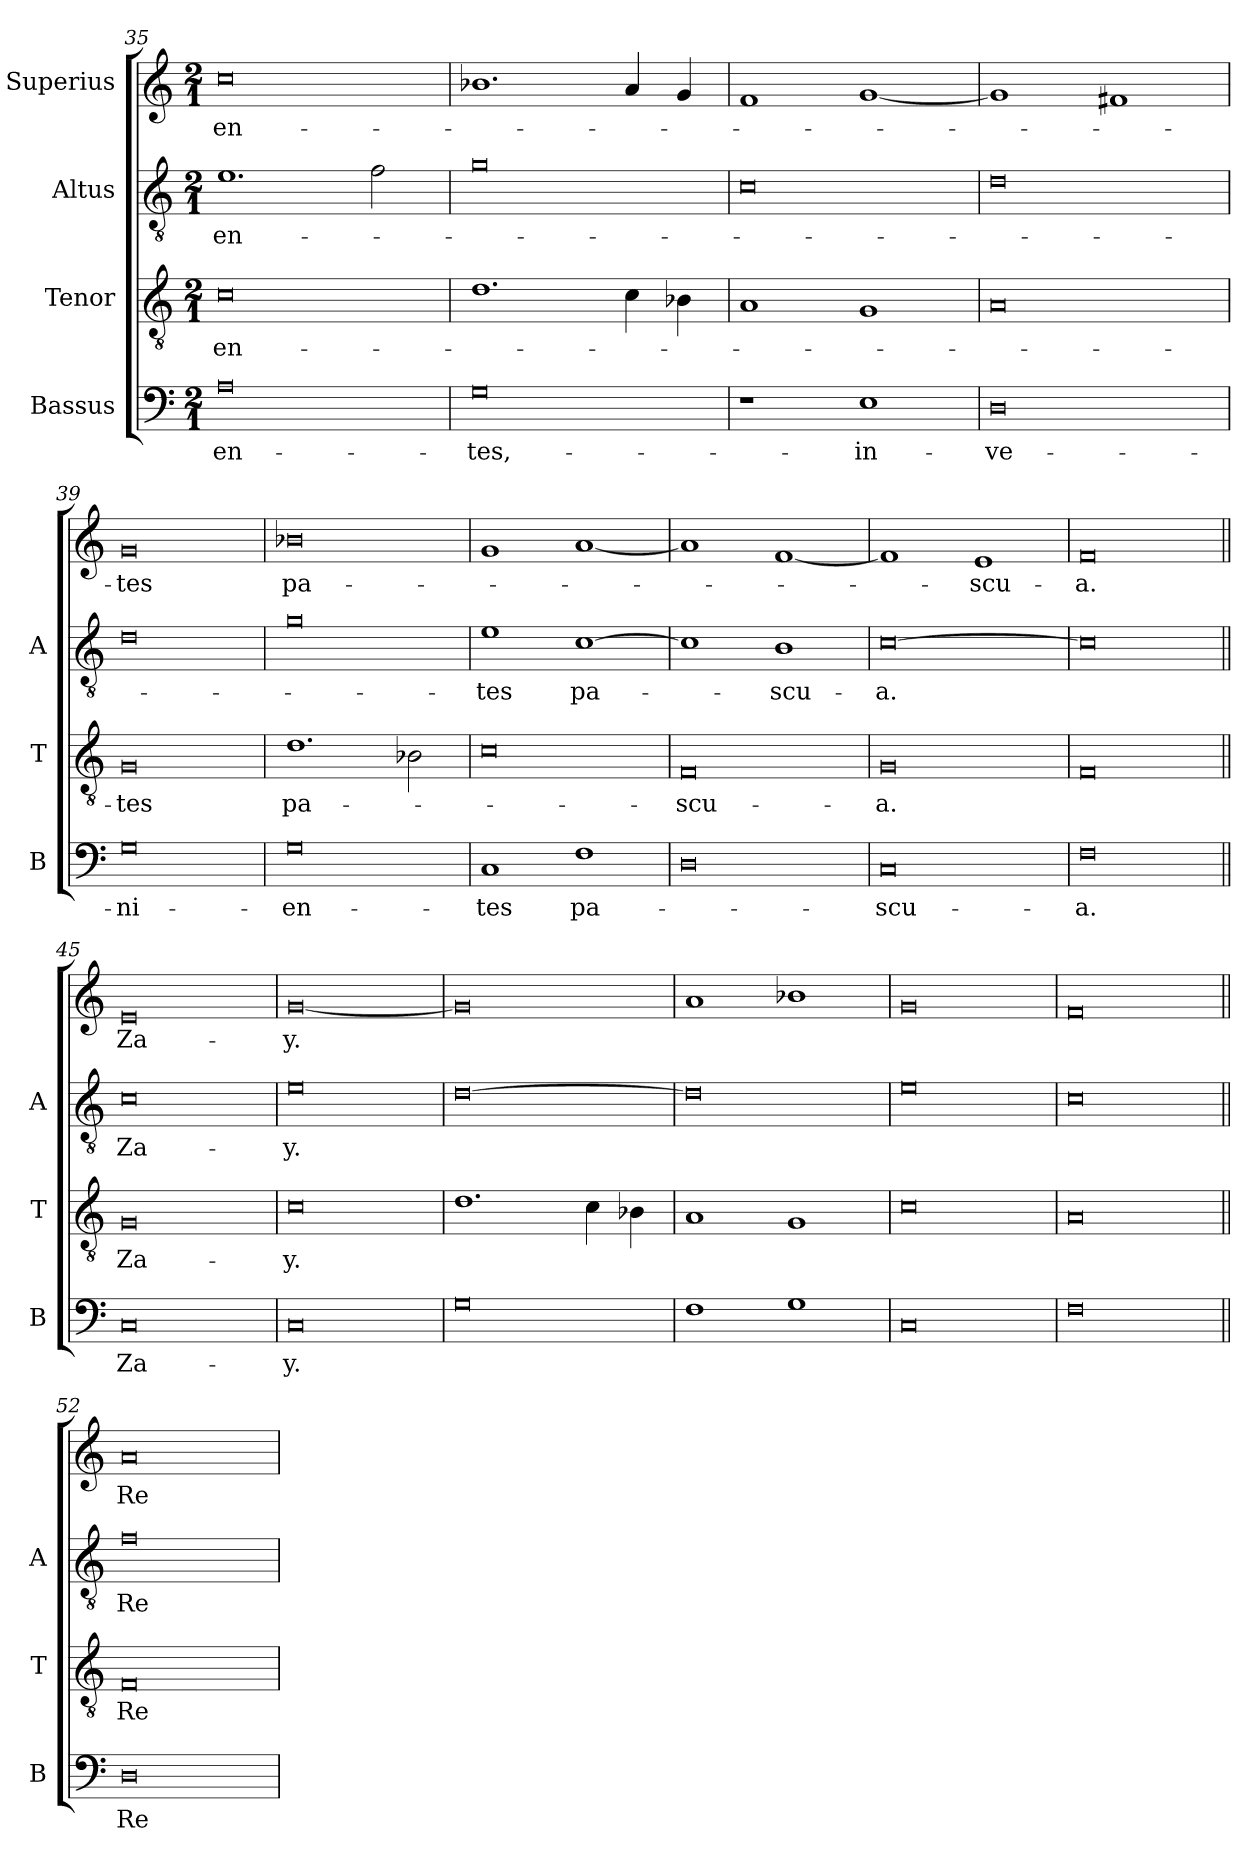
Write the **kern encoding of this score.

**kern	**text	**kern	**text	**kern	**text	**kern	**text
*part4	*part4	*part3	*part3	*part2	*part2	*part1	*part1
*staff4	*staff4	*staff3	*staff3	*staff2	*staff2	*staff1	*staff1
*I"Bassus	*	*I"Tenor	*	*I"Altus	*	*I"Superius	*
*I'B	*	*I'T	*	*I'A	*	*	*
*clefF4	*	*clefGv2	*	*clefGv2	*	*clefG2	*
*k[]	*	*k[]	*	*k[]	*	*k[]	*
*M2/1	*	*M2/1	*	*M2/1	*	*M2/1	*
=35	=35	=35	=35	=35	=35	=35	=35
0A	-en-	0c	-en-	1.e	-en-	0cc	-en-
.	.	.	.	2f	.	.	.
=36	=36	=36	=36	=36	=36	=36	=36
0G	-tes,-	1.d	.	0g	.	1.b-X	.
.	.	4c	.	.	.	4a	.
.	.	4B-X	.	.	.	4g	.
=37	=37	=37	=37	=37	=37	=37	=37
1r	.	1A	.	0c	.	1f	.
!	!LO:LY:i	!	!	!	!	!	!
1E	-in-	1G	.	.	.	[1g	.
=38	=38	=38	=38	=38	=38	=38	=38
!	!LO:LY:i	!	!	!	!	!	!
0D	-ve-	0A	.	0d	.	1g]	.
.	.	.	.	.	.	1f#X	.
=39	=39	=39	=39	=39	=39	=39	=39
!	!LO:LY:i	!	!	!	!	!	!
0G	-ni-	0G	-tes	0d	.	0g	-tes
=40	=40	=40	=40	=40	=40	=40	=40
!	!LO:LY:i	!	!	!	!	!	!
0G	-en-	1.d	pa-	0g	.	0b-X	pa-
.	.	2B-X	.	.	.	.	.
=41	=41	=41	=41	=41	=41	=41	=41
!	!LO:LY:i	!	!	!	!	!	!
1C	-tes	0c	.	1e	-tes	1g	.
1F	pa-	.	.	[1c	pa-	[1a	.
=42	=42	=42	=42	=42	=42	=42	=42
0D	.	0F	-scu-	1c]	.	1a]	.
.	.	.	.	1B	-scu-	[1f	.
=43	=43	=43	=43	=43	=43	=43	=43
0C	-scu-	0G	-a.	[0c	-a.	1f]	.
.	.	.	.	.	.	1e	-scu-
=44	=44	=44	=44	=44	=44	=44	=44
0F	-a.	0F	.	0c]	.	0f	-a.
=45||	=45||	=45||	=45||	=45||	=45||	=45||	=45||
0C	Za-	0G	Za-	0c	Za-	0e	Za-
=46	=46	=46	=46	=46	=46	=46	=46
0C	-y.	0c	-y.	0e	-y.	[0g	-y.
=47	=47	=47	=47	=47	=47	=47	=47
0G	.	1.d	.	[0d	.	0g]	.
.	.	4c	.	.	.	.	.
.	.	4B-X	.	.	.	.	.
=48	=48	=48	=48	=48	=48	=48	=48
1F	.	1A	.	0d]	.	1a	.
1G	.	1G	.	.	.	1b-X	.
=49	=49	=49	=49	=49	=49	=49	=49
0C	.	0c	.	0e	.	0g	.
=51	=51	=51	=51	=51	=51	=51	=51
0F	.	0A	.	0c	.	0f	.
=52||	=52||	=52||	=52||	=52||	=52||	=52||	=52||
0D	Re-	0F	Re-	0f	Re-	0a	Re-
=	=	=	=	=	=	=	=
*-	*-	*-	*-	*-	*-	*-	*-
